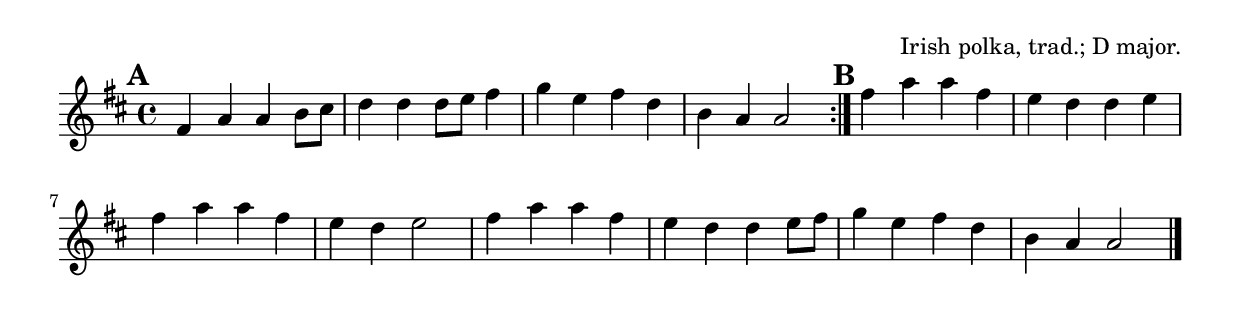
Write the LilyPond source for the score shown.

\version "2.18.2"
\include "util.ly"

\tocItem \markup "Spanish Lady"

\score {
  <<
    \relative fis' {
      \time 4/4
      \key a \mixolydian

      \repeat volta 2 {
        \mark \default
        fis4 a a b8 cis |
        d4 d d8 e fis4 |
        g e fis d |
        b a a2 |
      }

      \mark \default
      fis'4 a a fis |
      e d d e |
      fis a a fis |
      e d e2 |

      fis4 a a fis |
      e d d e8 fis |
      g4 e fis d |
      b a a2 |
      \bar "|."
    }
  >>

  \header{
    title="Spanish Lady"
    opus="Irish polka, trad.; D major."
  }

  \layout{indent=0}
  \midi{\tempo 4=180}
}